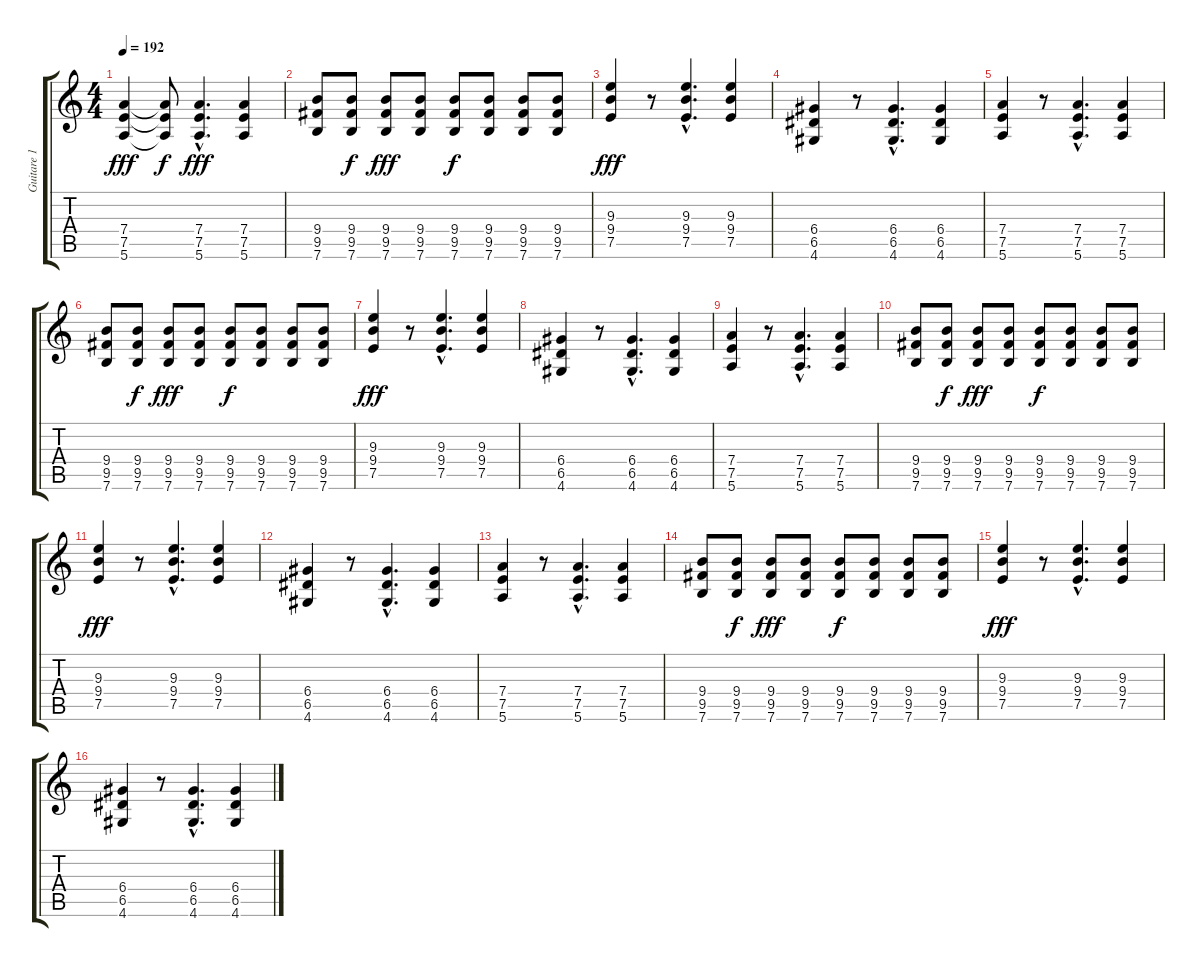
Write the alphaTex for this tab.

\track ("Guitare 1" "Guitare 1") {instrument distortionguitar}
\staff {score tabs}
\tuning (E4 B3 G3 D3 A2 E2) {hide}
\ts (4 4)
\tempo 192
\clef g2
\ks c
(7.4 7.5 5.6).4{dy fff} (7.4{t} 7.5{t} 5.6{t}).8{dy f} (7.4{hac} 7.5{hac} 5.6{hac}).4{d dy fff} (7.4 7.5 5.6).4 |
(9.4 9.5 7.6).8 (9.4 9.5 7.6).8{dy f} (9.4 9.5 7.6).8{dy fff} (9.4 9.5 7.6).8 (9.4 9.5 7.6).8{dy f} (9.4 9.5 7.6).8 (9.4 9.5 7.6).8 (9.4 9.5 7.6).8 |
(9.3 9.4 7.5).4{dy fff volume 13} r.8 (9.3{hac} 9.4{hac} 7.5{hac}).4{d} (9.3 9.4 7.5).4 |
(6.4 6.5 4.6).4 r.8 (6.4{hac} 6.5{hac} 4.6{hac}).4{d} (6.4 6.5 4.6).4 |
(7.4 7.5 5.6).4 r.8 (7.4{hac} 7.5{hac} 5.6{hac}).4{d} (7.4 7.5 5.6).4 |
(9.4 9.5 7.6).8 (9.4 9.5 7.6).8{dy f} (9.4 9.5 7.6).8{dy fff} (9.4 9.5 7.6).8 (9.4 9.5 7.6).8{dy f} (9.4 9.5 7.6).8 (9.4 9.5 7.6).8 (9.4 9.5 7.6).8 |
(9.3 9.4 7.5).4{dy fff} r.8 (9.3{hac} 9.4{hac} 7.5{hac}).4{d} (9.3 9.4 7.5).4 |
(6.4 6.5 4.6).4 r.8 (6.4{hac} 6.5{hac} 4.6{hac}).4{d} (6.4 6.5 4.6).4 |
(7.4 7.5 5.6).4 r.8 (7.4{hac} 7.5{hac} 5.6{hac}).4{d} (7.4 7.5 5.6).4 |
(9.4 9.5 7.6).8 (9.4 9.5 7.6).8{dy f} (9.4 9.5 7.6).8{dy fff} (9.4 9.5 7.6).8 (9.4 9.5 7.6).8{dy f} (9.4 9.5 7.6).8 (9.4 9.5 7.6).8 (9.4 9.5 7.6).8 |
(9.3 9.4 7.5).4{dy fff} r.8 (9.3{hac} 9.4{hac} 7.5{hac}).4{d} (9.3 9.4 7.5).4 |
(6.4 6.5 4.6).4 r.8 (6.4{hac} 6.5{hac} 4.6{hac}).4{d} (6.4 6.5 4.6).4 |
(7.4 7.5 5.6).4 r.8 (7.4{hac} 7.5{hac} 5.6{hac}).4{d} (7.4 7.5 5.6).4 |
(9.4 9.5 7.6).8 (9.4 9.5 7.6).8{dy f} (9.4 9.5 7.6).8{dy fff} (9.4 9.5 7.6).8 (9.4 9.5 7.6).8{dy f} (9.4 9.5 7.6).8 (9.4 9.5 7.6).8 (9.4 9.5 7.6).8 |
(9.3 9.4 7.5).4{dy fff} r.8 (9.3{hac} 9.4{hac} 7.5{hac}).4{d} (9.3 9.4 7.5).4 |
(6.4 6.5 4.6).4 r.8 (6.4{hac} 6.5{hac} 4.6{hac}).4{d} (6.4 6.5 4.6).4
